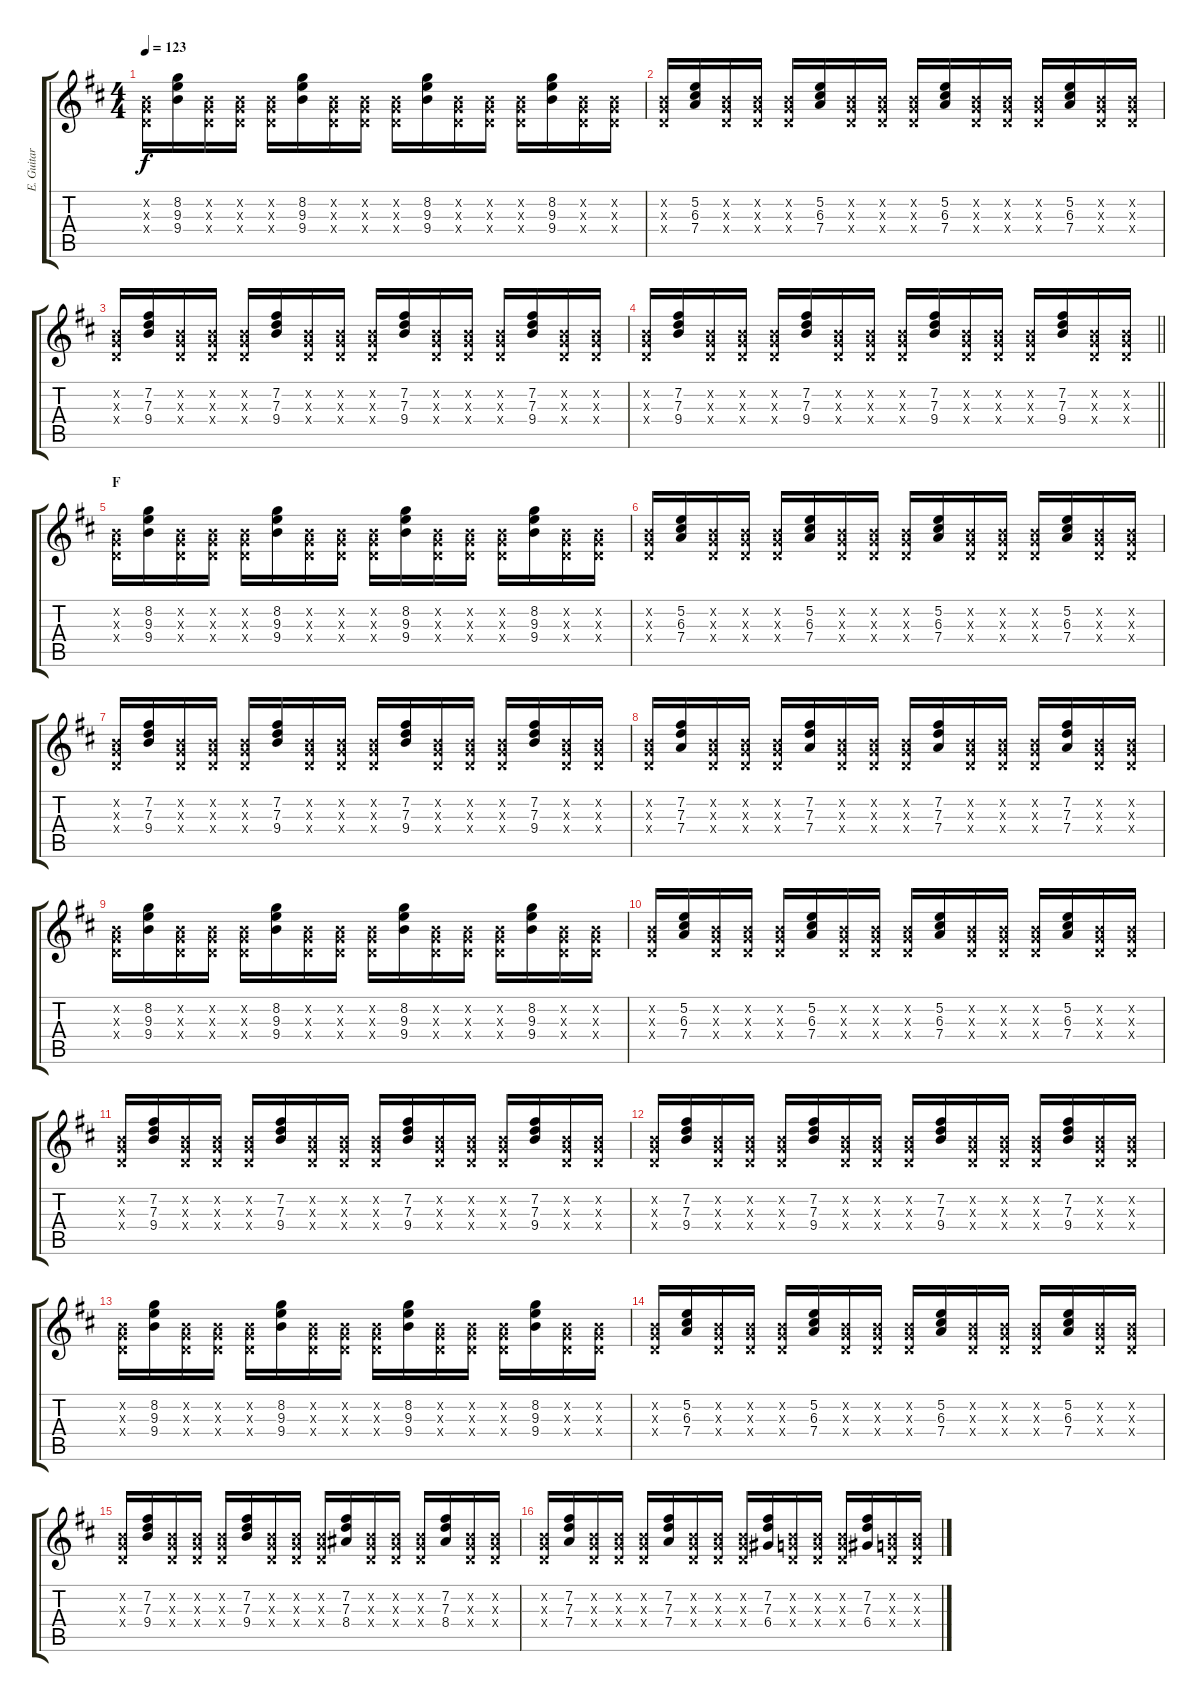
\track ("E. Guitar II" "E. Guitar ") {instrument overdrivenguitar}
\staff {score tabs}
\tuning (E4 B3 G3 D3 A2 E2) {hide}
\ts (4 4)
\tempo 123
\clef g2
\ks d
(0.2{x} 0.3{x} 0.4{x}).16{dy f} (8.2 9.3 9.4).16 (0.2{x} 0.3{x} 0.4{x}).16 (0.2{x} 0.3{x} 0.4{x}).16 (0.2{x} 0.3{x} 0.4{x}).16 (8.2 9.3 9.4).16 (0.2{x} 0.3{x} 0.4{x}).16 (0.2{x} 0.3{x} 0.4{x}).16 (0.2{x} 0.3{x} 0.4{x}).16 (8.2 9.3 9.4).16 (0.2{x} 0.3{x} 0.4{x}).16 (0.2{x} 0.3{x} 0.4{x}).16 (0.2{x} 0.3{x} 0.4{x}).16 (8.2 9.3 9.4).16 (0.2{x} 0.3{x} 0.4{x}).16 (0.2{x} 0.3{x} 0.4{x}).16 |
(0.2{x} 0.3{x} 0.4{x}).16 (5.2 6.3 7.4).16 (0.2{x} 0.3{x} 0.4{x}).16 (0.2{x} 0.3{x} 0.4{x}).16 (0.2{x} 0.3{x} 0.4{x}).16 (5.2 6.3 7.4).16 (0.2{x} 0.3{x} 0.4{x}).16 (0.2{x} 0.3{x} 0.4{x}).16 (0.2{x} 0.3{x} 0.4{x}).16 (5.2 6.3 7.4).16 (0.2{x} 0.3{x} 0.4{x}).16 (0.2{x} 0.3{x} 0.4{x}).16 (0.2{x} 0.3{x} 0.4{x}).16 (5.2 6.3 7.4).16 (0.2{x} 0.3{x} 0.4{x}).16 (0.2{x} 0.3{x} 0.4{x}).16 |
(0.2{x} 0.3{x} 0.4{x}).16 (7.2 7.3 9.4).16 (0.2{x} 0.3{x} 0.4{x}).16 (0.2{x} 0.3{x} 0.4{x}).16 (0.2{x} 0.3{x} 0.4{x}).16 (7.2 7.3 9.4).16 (0.2{x} 0.3{x} 0.4{x}).16 (0.2{x} 0.3{x} 0.4{x}).16 (0.2{x} 0.3{x} 0.4{x}).16 (7.2 7.3 9.4).16 (0.2{x} 0.3{x} 0.4{x}).16 (0.2{x} 0.3{x} 0.4{x}).16 (0.2{x} 0.3{x} 0.4{x}).16 (7.2 7.3 9.4).16 (0.2{x} 0.3{x} 0.4{x}).16 (0.2{x} 0.3{x} 0.4{x}).16 |
\barLineRight lightlight
(0.2{x} 0.3{x} 0.4{x}).16 (7.2 7.3 9.4).16 (0.2{x} 0.3{x} 0.4{x}).16 (0.2{x} 0.3{x} 0.4{x}).16 (0.2{x} 0.3{x} 0.4{x}).16 (7.2 7.3 9.4).16 (0.2{x} 0.3{x} 0.4{x}).16 (0.2{x} 0.3{x} 0.4{x}).16 (0.2{x} 0.3{x} 0.4{x}).16 (7.2 7.3 9.4).16 (0.2{x} 0.3{x} 0.4{x}).16 (0.2{x} 0.3{x} 0.4{x}).16 (0.2{x} 0.3{x} 0.4{x}).16 (7.2 7.3 9.4).16 (0.2{x} 0.3{x} 0.4{x}).16 (0.2{x} 0.3{x} 0.4{x}).16 |
\section ("" "F")
(0.2{x} 0.3{x} 0.4{x}).16 (8.2 9.3 9.4).16 (0.2{x} 0.3{x} 0.4{x}).16 (0.2{x} 0.3{x} 0.4{x}).16 (0.2{x} 0.3{x} 0.4{x}).16 (8.2 9.3 9.4).16 (0.2{x} 0.3{x} 0.4{x}).16 (0.2{x} 0.3{x} 0.4{x}).16 (0.2{x} 0.3{x} 0.4{x}).16 (8.2 9.3 9.4).16 (0.2{x} 0.3{x} 0.4{x}).16 (0.2{x} 0.3{x} 0.4{x}).16 (0.2{x} 0.3{x} 0.4{x}).16 (8.2 9.3 9.4).16 (0.2{x} 0.3{x} 0.4{x}).16 (0.2{x} 0.3{x} 0.4{x}).16 |
(0.2{x} 0.3{x} 0.4{x}).16 (5.2 6.3 7.4).16 (0.2{x} 0.3{x} 0.4{x}).16 (0.2{x} 0.3{x} 0.4{x}).16 (0.2{x} 0.3{x} 0.4{x}).16 (5.2 6.3 7.4).16 (0.2{x} 0.3{x} 0.4{x}).16 (0.2{x} 0.3{x} 0.4{x}).16 (0.2{x} 0.3{x} 0.4{x}).16 (5.2 6.3 7.4).16 (0.2{x} 0.3{x} 0.4{x}).16 (0.2{x} 0.3{x} 0.4{x}).16 (0.2{x} 0.3{x} 0.4{x}).16 (5.2 6.3 7.4).16 (0.2{x} 0.3{x} 0.4{x}).16 (0.2{x} 0.3{x} 0.4{x}).16 |
(0.2{x} 0.3{x} 0.4{x}).16 (7.2 7.3 9.4).16 (0.2{x} 0.3{x} 0.4{x}).16 (0.2{x} 0.3{x} 0.4{x}).16 (0.2{x} 0.3{x} 0.4{x}).16 (7.2 7.3 9.4).16 (0.2{x} 0.3{x} 0.4{x}).16 (0.2{x} 0.3{x} 0.4{x}).16 (0.2{x} 0.3{x} 0.4{x}).16 (7.2 7.3 9.4).16 (0.2{x} 0.3{x} 0.4{x}).16 (0.2{x} 0.3{x} 0.4{x}).16 (0.2{x} 0.3{x} 0.4{x}).16 (7.2 7.3 9.4).16 (0.2{x} 0.3{x} 0.4{x}).16 (0.2{x} 0.3{x} 0.4{x}).16 |
(0.2{x} 0.3{x} 0.4{x}).16 (7.2 7.3 7.4).16 (0.2{x} 0.3{x} 0.4{x}).16 (0.2{x} 0.3{x} 0.4{x}).16 (0.2{x} 0.3{x} 0.4{x}).16 (7.2 7.3 7.4).16 (0.2{x} 0.3{x} 0.4{x}).16 (0.2{x} 0.3{x} 0.4{x}).16 (0.2{x} 0.3{x} 0.4{x}).16 (7.2 7.3 7.4).16 (0.2{x} 0.3{x} 0.4{x}).16 (0.2{x} 0.3{x} 0.4{x}).16 (0.2{x} 0.3{x} 0.4{x}).16 (7.2 7.3 7.4).16 (0.2{x} 0.3{x} 0.4{x}).16 (0.2{x} 0.3{x} 0.4{x}).16 |
(0.2{x} 0.3{x} 0.4{x}).16 (8.2 9.3 9.4).16 (0.2{x} 0.3{x} 0.4{x}).16 (0.2{x} 0.3{x} 0.4{x}).16 (0.2{x} 0.3{x} 0.4{x}).16 (8.2 9.3 9.4).16 (0.2{x} 0.3{x} 0.4{x}).16 (0.2{x} 0.3{x} 0.4{x}).16 (0.2{x} 0.3{x} 0.4{x}).16 (8.2 9.3 9.4).16 (0.2{x} 0.3{x} 0.4{x}).16 (0.2{x} 0.3{x} 0.4{x}).16 (0.2{x} 0.3{x} 0.4{x}).16 (8.2 9.3 9.4).16 (0.2{x} 0.3{x} 0.4{x}).16 (0.2{x} 0.3{x} 0.4{x}).16 |
(0.2{x} 0.3{x} 0.4{x}).16 (5.2 6.3 7.4).16 (0.2{x} 0.3{x} 0.4{x}).16 (0.2{x} 0.3{x} 0.4{x}).16 (0.2{x} 0.3{x} 0.4{x}).16 (5.2 6.3 7.4).16 (0.2{x} 0.3{x} 0.4{x}).16 (0.2{x} 0.3{x} 0.4{x}).16 (0.2{x} 0.3{x} 0.4{x}).16 (5.2 6.3 7.4).16 (0.2{x} 0.3{x} 0.4{x}).16 (0.2{x} 0.3{x} 0.4{x}).16 (0.2{x} 0.3{x} 0.4{x}).16 (5.2 6.3 7.4).16 (0.2{x} 0.3{x} 0.4{x}).16 (0.2{x} 0.3{x} 0.4{x}).16 |
(0.2{x} 0.3{x} 0.4{x}).16 (7.2 7.3 9.4).16 (0.2{x} 0.3{x} 0.4{x}).16 (0.2{x} 0.3{x} 0.4{x}).16 (0.2{x} 0.3{x} 0.4{x}).16 (7.2 7.3 9.4).16 (0.2{x} 0.3{x} 0.4{x}).16 (0.2{x} 0.3{x} 0.4{x}).16 (0.2{x} 0.3{x} 0.4{x}).16 (7.2 7.3 9.4).16 (0.2{x} 0.3{x} 0.4{x}).16 (0.2{x} 0.3{x} 0.4{x}).16 (0.2{x} 0.3{x} 0.4{x}).16 (7.2 7.3 9.4).16 (0.2{x} 0.3{x} 0.4{x}).16 (0.2{x} 0.3{x} 0.4{x}).16 |
(0.2{x} 0.3{x} 0.4{x}).16 (7.2 7.3 9.4).16 (0.2{x} 0.3{x} 0.4{x}).16 (0.2{x} 0.3{x} 0.4{x}).16 (0.2{x} 0.3{x} 0.4{x}).16 (7.2 7.3 9.4).16 (0.2{x} 0.3{x} 0.4{x}).16 (0.2{x} 0.3{x} 0.4{x}).16 (0.2{x} 0.3{x} 0.4{x}).16 (7.2 7.3 9.4).16 (0.2{x} 0.3{x} 0.4{x}).16 (0.2{x} 0.3{x} 0.4{x}).16 (0.2{x} 0.3{x} 0.4{x}).16 (7.2 7.3 9.4).16 (0.2{x} 0.3{x} 0.4{x}).16 (0.2{x} 0.3{x} 0.4{x}).16 |
(0.2{x} 0.3{x} 0.4{x}).16 (8.2 9.3 9.4).16 (0.2{x} 0.3{x} 0.4{x}).16 (0.2{x} 0.3{x} 0.4{x}).16 (0.2{x} 0.3{x} 0.4{x}).16 (8.2 9.3 9.4).16 (0.2{x} 0.3{x} 0.4{x}).16 (0.2{x} 0.3{x} 0.4{x}).16 (0.2{x} 0.3{x} 0.4{x}).16 (8.2 9.3 9.4).16 (0.2{x} 0.3{x} 0.4{x}).16 (0.2{x} 0.3{x} 0.4{x}).16 (0.2{x} 0.3{x} 0.4{x}).16 (8.2 9.3 9.4).16 (0.2{x} 0.3{x} 0.4{x}).16 (0.2{x} 0.3{x} 0.4{x}).16 |
(0.2{x} 0.3{x} 0.4{x}).16 (5.2 6.3 7.4).16 (0.2{x} 0.3{x} 0.4{x}).16 (0.2{x} 0.3{x} 0.4{x}).16 (0.2{x} 0.3{x} 0.4{x}).16 (5.2 6.3 7.4).16 (0.2{x} 0.3{x} 0.4{x}).16 (0.2{x} 0.3{x} 0.4{x}).16 (0.2{x} 0.3{x} 0.4{x}).16 (5.2 6.3 7.4).16 (0.2{x} 0.3{x} 0.4{x}).16 (0.2{x} 0.3{x} 0.4{x}).16 (0.2{x} 0.3{x} 0.4{x}).16 (5.2 6.3 7.4).16 (0.2{x} 0.3{x} 0.4{x}).16 (0.2{x} 0.3{x} 0.4{x}).16 |
(0.2{x} 0.3{x} 0.4{x}).16 (7.2 7.3 9.4).16 (0.2{x} 0.3{x} 0.4{x}).16 (0.2{x} 0.3{x} 0.4{x}).16 (0.2{x} 0.3{x} 0.4{x}).16 (7.2 7.3 9.4).16 (0.2{x} 0.3{x} 0.4{x}).16 (0.2{x} 0.3{x} 0.4{x}).16 (0.2{x} 0.3{x} 0.4{x}).16 (7.2 7.3 8.4).16 (0.2{x} 0.3{x} 0.4{x}).16 (0.2{x} 0.3{x} 0.4{x}).16 (0.2{x} 0.3{x} 0.4{x}).16 (7.2 7.3 8.4).16 (0.2{x} 0.3{x} 0.4{x}).16 (0.2{x} 0.3{x} 0.4{x}).16 |
(0.2{x} 0.3{x} 0.4{x}).16 (7.2 7.3 7.4).16 (0.2{x} 0.3{x} 0.4{x}).16 (0.2{x} 0.3{x} 0.4{x}).16 (0.2{x} 0.3{x} 0.4{x}).16 (7.2 7.3 7.4).16 (0.2{x} 0.3{x} 0.4{x}).16 (0.2{x} 0.3{x} 0.4{x}).16 (0.2{x} 0.3{x} 0.4{x}).16 (7.2 7.3 6.4).16 (0.2{x} 0.3{x} 0.4{x}).16 (0.2{x} 0.3{x} 0.4{x}).16 (0.2{x} 0.3{x} 0.4{x}).16 (7.2 7.3 6.4).16 (0.2{x} 0.3{x} 0.4{x}).16 (0.2{x} 0.3{x} 0.4{x}).16
